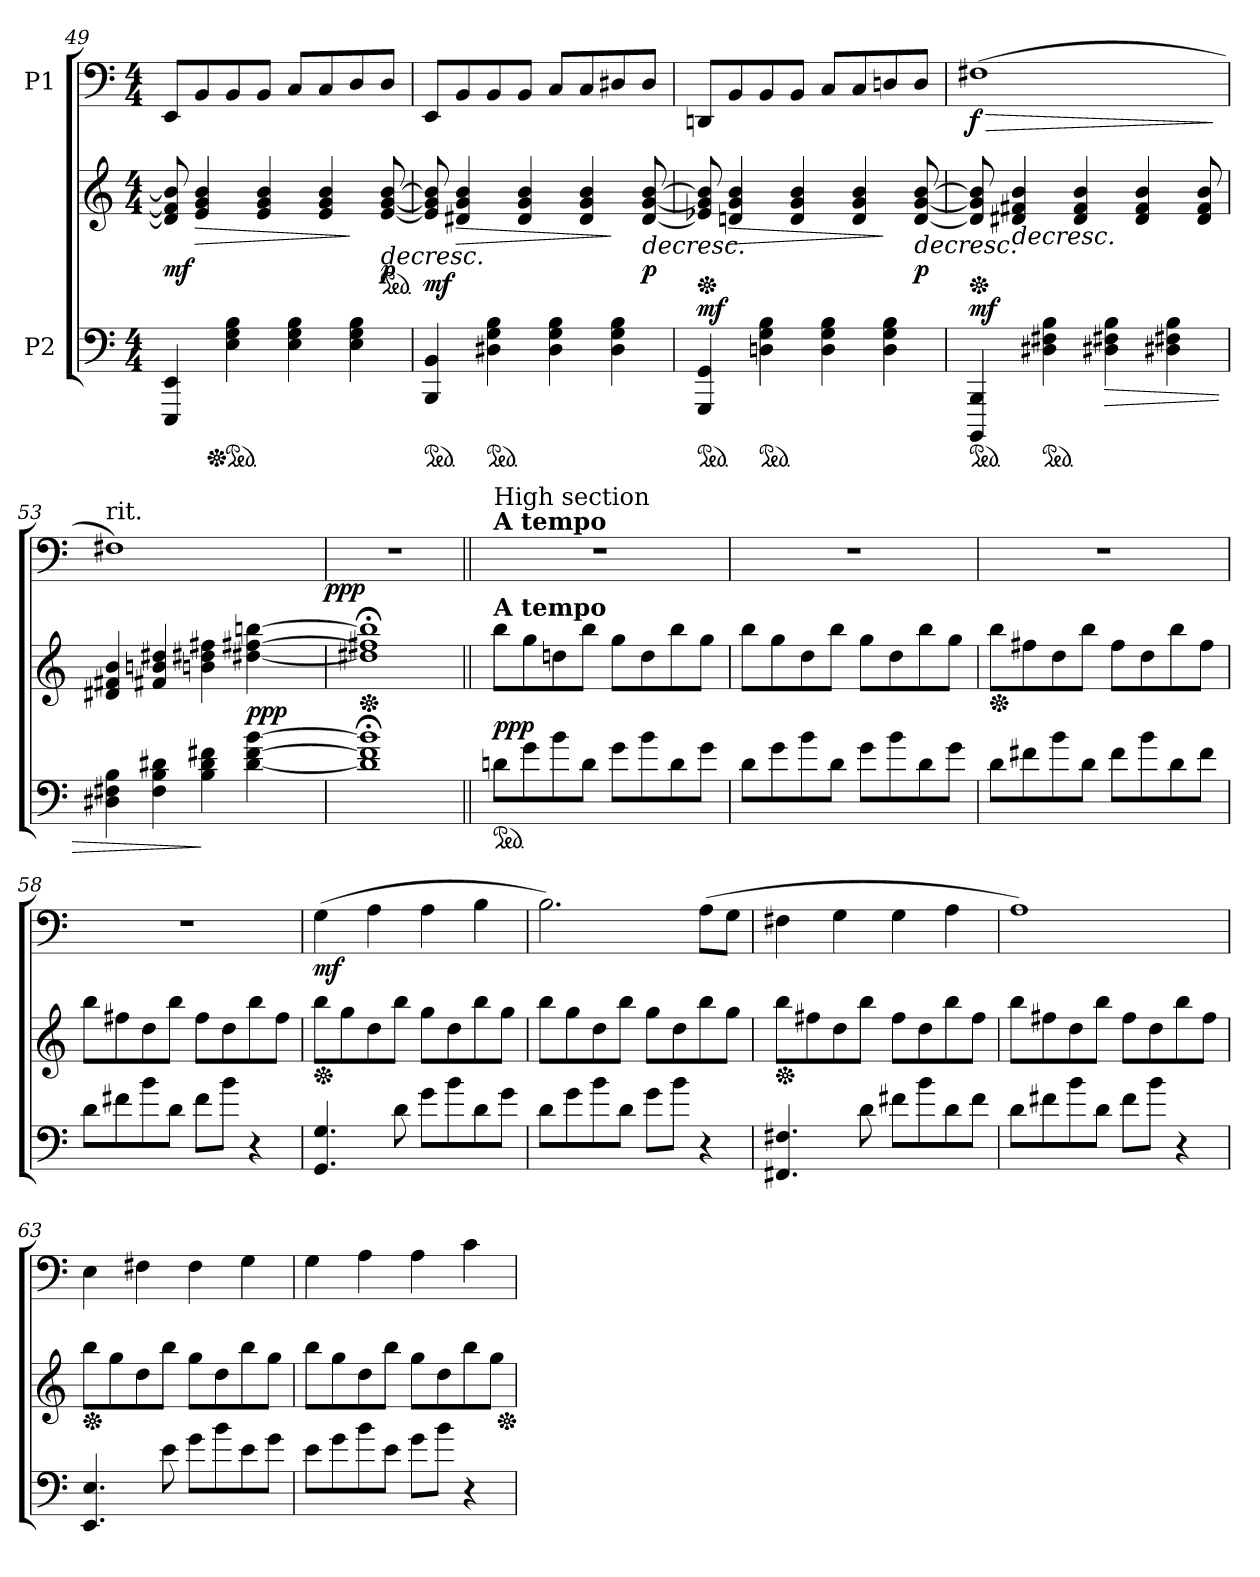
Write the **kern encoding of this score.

**kern	**kern	**dynam	**kern	**dynam
*part2	*part2	*part2	*part1	*part1
*staff3	*staff2	*staff2/3	*staff1	*staff1
*I"P2	*	*	*I"P1	*
*clefF4	*clefG2	*	*clefF4	*
*k[]	*k[]	*	*k[]	*
*C:	*C:	*	*C:	*
*M4/4	*M4/4	*	*M4/4	*
=49	=49	=49	=49	=49
4EEEi/ 4EEi	8d#i/] 8f#i] 8bi]	mf	8EEi/L	.
!	!	!LO:HP:b	!	!
.	4ei/ 4gi 4bi	>	8BBi/	.
*Xped	*	*	*	*
*ped	*	*	*	*
4Ei\ 4Gi 4Bi	.	.	8BBi/	.
.	4ei/ 4gi 4bi	.	8BBi/J	.
4Ei\ 4Gi 4Bi	.	.	8Ci/L	.
.	4ei/ 4gi 4bi	.	8Ci/	.
4Ei\ 4Gi 4Bi	.	]	8Di/	.
*	*ped	*	*	*
!	!	!LO:HP:n=1:b	!	!
.	[8ei/ [8gi [8bi	] > p	8Di/J	.
=50	=50	=50	=50	=50
*ped	*	*	*	*
4BBBi/ 4BBi	8ei/] 8gi] 8bi]	mf	8EEi/L	.
!	!	!LO:HP:b	!	!
.	4d#Xi/ 4gi 4bi	>	8BBi/	.
*ped	*	*	*	*
4D#Xi\ 4Gi 4Bi	.	.	8BBi/	.
.	4d#i/ 4gi 4bi	.	8BBi/J	.
4D#i\ 4Gi 4Bi	.	.	8Ci/L	.
.	4d#i/ 4gi 4bi	.	8Ci/	.
4D#i\ 4Gi 4Bi	.	]	8D#Xi/	.
!	!	!LO:HP:n=1:b	!	!
.	[8d#i/ [8gi [8bi	] > p	8D#i/J	.
!!LO:LB:g=z
=51	=51	=51	=51	=51
*ped	*	*	*	*
*	*Xped	*	*	*
4GGGi/ 4GGi	8e-Xi/] 8gi] 8bi]	mf	8DDni/L	.
!	!	!LO:HP:b	!	!
.	4dni/ 4gi 4bi	>	8BBi/	.
*ped	*	*	*	*
4Dni\ 4Gi 4Bi	.	.	8BBi/	.
.	4di/ 4gi 4bi	.	8BBi/J	.
4Di\ 4Gi 4Bi	.	.	8Ci/L	.
.	4di/ 4gi 4bi	.	8Ci/	.
4Di\ 4Gi 4Bi	.	]	8Dni/	.
!	!	!LO:HP:n=1:b	!	!
.	[8di/ [8gi [8bi	] > p	8Di/J	.
=52	=52	=52	=52	=52
*ped	*	*	*	*
*	*Xped	*	*	*
!	!	!	!	!LO:HP:b
4BBBBi/ 4BBBi	8dni/] 8gi] 8bi]	mf	(1F#Xi	> f
!	!	!LO:HP:b	!	!
.	4d#Xi/ 4f#Xi 4bi	>	.	.
*ped	*	*	*	*
4D#Xi\ 4F#Xi 4Bi	.	.	.	.
.	4d#i/ 4f#i 4bi	.	.	.
!	!	!LO:HP:b=2	!	!
4D#Xi\ 4F#Xi 4Bi	.	>	.	.
.	4d#i/ 4f#i 4bi	.	.	.
4D#Xi\ 4F#Xi 4Bi	.	.	.	.
.	8d#i/ 8f#i 8bi	.	.	.
.	.	.	.	]
=53	=53	=53	=53	=53
*	*	*	*^	*
!	!	!	!LO:TX:t=rit.	!	!
4D#Xi\ 4F#Xi 4Bi	4d#Xi/ 4f#Xi 4bi	.	1F#Xi)	2ryy	.
4F#i\ 4Bi 4d#Xi	4f#Xi/ 4bni 4dd#Xi	.	.	.	.
4Bi\ 4d#i 4f#Xi	4bni\ 4dd#Xi 4ff#Xi	]	.	4ryy	.
[4d#i\ [4f#i [4bi	[4dd#Xi\ [4ff#Xi [4bbni	ppp	.	8ryy	.
.	.	.	.	16ryy	.
.	.	.	.	32ryy	.
.	.	.	.	64ryy	.
.	.	.	.	128...ryy	.
.	.	.	.	1024ryy	ppp
.	.	]	.	.	.
*	*	*	*v	*v	*
=54	=54	=54	=54	=54
*	*Xped	*	*	*
1d#i]; 1f#i]; 1bi];	1dd#Xi]; 1ff#Xi]; 1bbni];	.	1r	.
!!LO:PB:g=z
=55||	=55||	=55||	=55||	=55||
*ped	*	*	*	*
!	!	!	!LO:TX:a:B:t=A tempo	!
!	!	!	!LO:TX:a:t=High section	!
!	!LO:TX:a:B:t=A tempo	!	!	!
8dni\L	8bbi\L	ppp	1r	.
8gi\	8ggi\	.	.	.
8bi\	8ddni\	.	.	.
8di\J	8bbi\J	.	.	.
8gi\L	8ggi\L	.	.	.
8bi\	8ddi\	.	.	.
8di\	8bbi\	.	.	.
8gi\J	8ggi\J	.	.	.
=56	=56	=56	=56	=56
8di\L	8bbi\L	.	1r	.
8gi\	8ggi\	.	.	.
8bi\	8ddi\	.	.	.
8di\J	8bbi\J	.	.	.
8gi\L	8ggi\L	.	.	.
8bi\	8ddi\	.	.	.
8di\	8bbi\	.	.	.
8gi\J	8ggi\J	.	.	.
=57	=57	=57	=57	=57
*	*Xped	*	*	*
8di\L	8bbi\L	.	1r	.
8f#Xi\	8ff#Xi\	.	.	.
8bi\	8ddi\	.	.	.
8di\J	8bbi\J	.	.	.
8f#i\L	8ff#i\L	.	.	.
8bi\	8ddi\	.	.	.
8di\	8bbi\	.	.	.
8f#i\J	8ff#i\J	.	.	.
=58	=58	=58	=58	=58
8di\L	8bbi\L	.	1r	.
8f#Xi\	8ff#Xi\	.	.	.
8bi\	8ddi\	.	.	.
8di\J	8bbi\J	.	.	.
8f#i\L	8ff#i\L	.	.	.
8bi\J	8ddi\	.	.	.
4r	8bbi\	.	.	.
.	8ff#i\J	.	.	.
!!LO:LB:g=z
=59	=59	=59	=59	=59
*	*Xped	*	*	*
4.GGi/ 4.Gi	8bbi\L	.	(4Gi\	mf
.	8ggi\	.	.	.
.	8ddi\	.	4Ai\	.
8di\	8bbi\J	.	.	.
8gi\L	8ggi\L	.	4Ai\	.
8bi\	8ddi\	.	.	.
8di\	8bbi\	.	4Bi\	.
8gi\J	8ggi\J	.	.	.
=60	=60	=60	=60	=60
8di\L	8bbi\L	.	2.Bi\)	.
8gi\	8ggi\	.	.	.
8bi\	8ddi\	.	.	.
8di\J	8bbi\J	.	.	.
8gi\L	8ggi\L	.	.	.
8bi\J	8ddi\	.	.	.
4r	8bbi\	.	(8Ai\L	.
.	8ggi\J	.	8Gi\J	.
=61	=61	=61	=61	=61
*	*Xped	*	*	*
4.FF#Xi/ 4.F#Xi	8bbi\L	.	4F#Xi\	.
.	8ff#Xi\	.	.	.
.	8ddi\	.	4Gi\	.
8di\	8bbi\J	.	.	.
8f#Xi\L	8ff#i\L	.	4Gi\	.
8bi\	8ddi\	.	.	.
8di\	8bbi\	.	4Ai\	.
8f#i\J	8ff#i\J	.	.	.
=62	=62	=62	=62	=62
8di\L	8bbi\L	.	1Ai)	.
8f#Xi\	8ff#Xi\	.	.	.
8bi\	8ddi\	.	.	.
8di\J	8bbi\J	.	.	.
8f#i\L	8ff#i\L	.	.	.
8bi\J	8ddi\	.	.	.
4r	8bbi\	.	.	.
.	8ff#i\J	.	.	.
!!LO:LB:g=z
=63	=63	=63	=63	=63
*	*Xped	*	*	*
4.EEi/ 4.Ei	8bbi\L	.	4Ei\	.
.	8ggi\	.	.	.
.	8ddi\	.	4F#Xi\	.
8ei\	8bbi\J	.	.	.
8gi\L	8ggi\L	.	4F#i\	.
8bi\	8ddi\	.	.	.
8ei\	8bbi\	.	4Gi\	.
8gi\J	8ggi\J	.	.	.
=64	=64	=64	=64	=64
8ei\L	8bbi\L	.	4Gi\	.
8gi\	8ggi\	.	.	.
8bi\	8ddi\	.	4Ai\	.
8ei\J	8bbi\J	.	.	.
8gi\L	8ggi\L	.	4Ai\	.
8bi\J	8ddi\	.	.	.
4r	8bbi\	.	4ci\	.
.	8ggi\J	.	.	.
*	*Xped	*	*	*
=	=	=	=	=
*-	*-	*-	*-	*-
